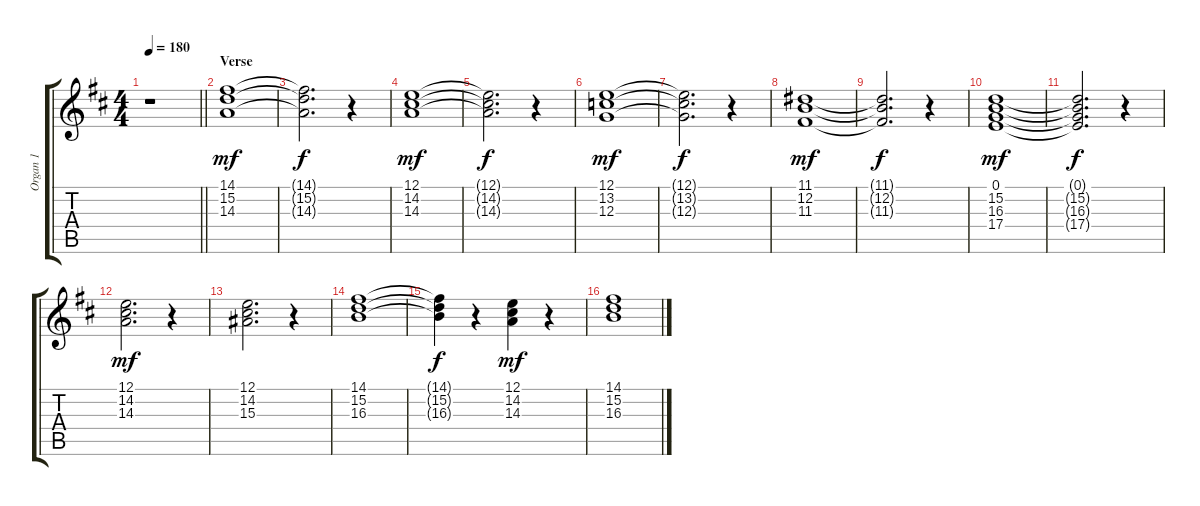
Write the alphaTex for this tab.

\track ("Organ 1" "Organ 1") {instrument drawbarorgan}
\staff {score tabs}
\tuning (E4 B3 G3 D3 A2 E2) {hide}
\ts (4 4)
\tempo 180
\clef g2
\barLineRight lightlight
\ks bminor
r.1{dy mf} |
\section ("" "Verse")
(14.1 15.2 14.3).1 |
(14.1{t} 15.2{t} 14.3{t}).2{d dy f} r.4 |
(12.1 14.2 14.3).1{dy mf} |
(12.1{t} 14.2{t} 14.3{t}).2{d dy f} r.4 |
(12.1 13.2 12.3).1{dy mf} |
(12.1{t} 13.2{t} 12.3{t}).2{d dy f} r.4 |
(11.1 12.2 11.3).1{dy mf} |
(11.1{t} 12.2{t} 11.3{t}).2{d dy f} r.4 |
(0.1 15.2 16.3 17.4).1{dy mf} |
(0.1{t} 15.2{t} 16.3{t} 17.4{t}).2{d dy f} r.4 |
(12.1 14.2 14.3).2{d dy mf} r.4 |
(12.1 14.2 15.3).2{d} r.4 |
(14.1 15.2 16.3).1 |
(14.1{t} 15.2{t} 16.3{t}).4{dy f} r.4 (12.1 14.2 14.3).4{dy mf} r.4 |
(14.1 15.2 16.3).1
